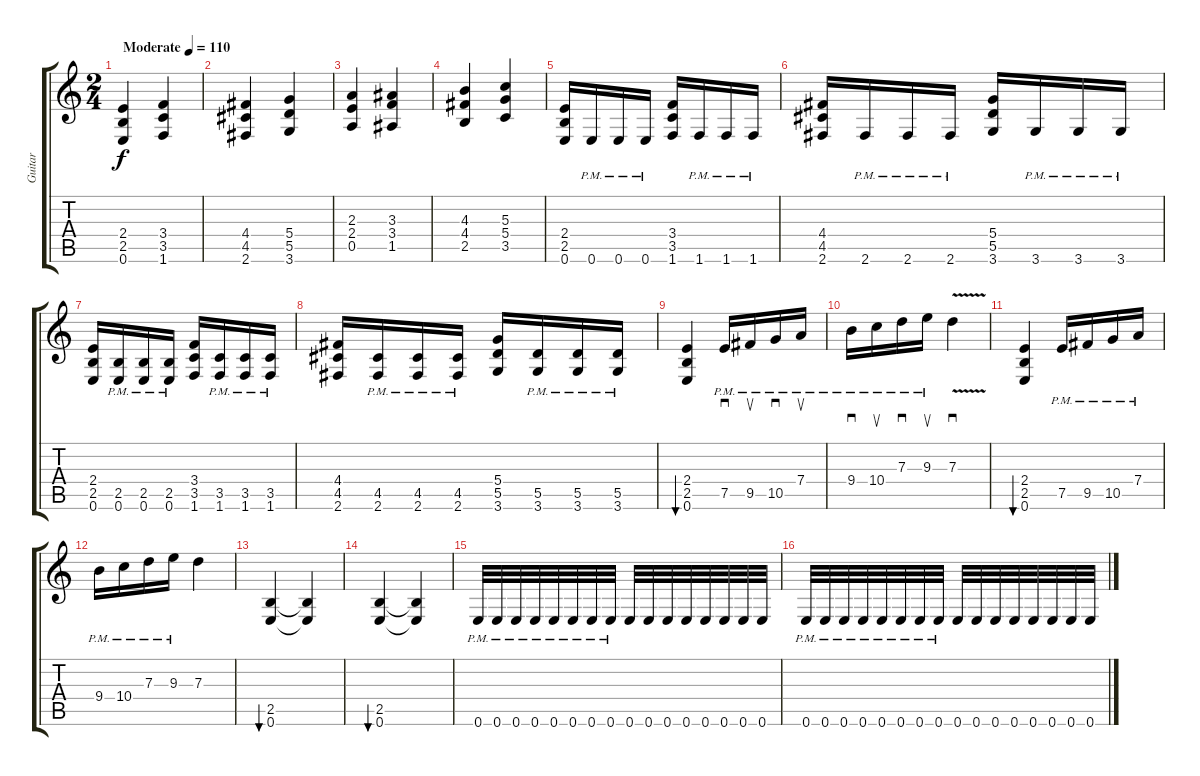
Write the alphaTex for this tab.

\track ("Guitar" "Guitar") {instrument distortionguitar}
\staff {score tabs}
\tuning (E4 B3 G3 D3 A2 E2) {hide}
\ts (2 4)
\tempo (110 "Moderate")
\clef g2
\ks c
(2.4 2.5 0.6).4{dy f instrument distortionguitar} (3.4 3.5 1.6).4 |
(4.4 4.5 2.6).4 (5.4 5.5 3.6).4 |
(2.3 2.4 0.5).4 (3.3 3.4 1.5).4 |
(4.3 4.4 2.5).4 (5.3 5.4 3.5).4 |
(2.4 2.5 0.6).16 0.6{pm}.16 0.6{pm}.16 0.6{pm}.16 (3.4 3.5 1.6).16 1.6{pm}.16 1.6{pm}.16 1.6{pm}.16 |
(4.4 4.5 2.6).16 2.6{pm}.16 2.6{pm}.16 2.6{pm}.16 (5.4 5.5 3.6).16 3.6{pm}.16 3.6{pm}.16 3.6{pm}.16 |
(2.4 2.5 0.6).16 (2.5{pm} 0.6{pm}).16 (2.5{pm} 0.6{pm}).16 (2.5{pm} 0.6{pm}).16 (3.4 3.5 1.6).16 (3.5{pm} 1.6{pm}).16 (3.5{pm} 1.6{pm}).16 (3.5{pm} 1.6{pm}).16 |
(4.4 4.5 2.6).16 (4.5{pm} 2.6{pm}).16 (4.5{pm} 2.6{pm}).16 (4.5{pm} 2.6{pm}).16 (5.4 5.5 3.6).16 (5.5{pm} 3.6{pm}).16 (5.5{pm} 3.6{pm}).16 (5.5{pm} 3.6{pm}).16 |
(2.4 2.5 0.6).4{bu 60} 7.5{pm}.16{sd} 9.5{pm}.16{su} 10.5{pm}.16{sd} 7.4{pm}.16{su} |
9.4{pm}.16{sd} 10.4{pm}.16{su} 7.3{pm}.16{sd} 9.3{pm}.16{su} 7.3{v}.4{sd} |
(2.4 2.5 0.6).4{bu 60} 7.5{pm}.16 9.5{pm}.16 10.5{pm}.16 7.4{pm}.16 |
9.4{pm}.16 10.4{pm}.16 7.3{pm}.16 9.3{pm}.16 7.3.4 |
(2.5 0.6).4{bu 60} (2.5{t} 0.6{t}).4 |
(2.5 0.6).4{bu 60} (2.5{t} 0.6{t}).4 |
0.6{pm}.32 0.6{pm}.32 0.6{pm}.32 0.6{pm}.32 0.6{pm}.32 0.6{pm}.32 0.6{pm}.32 0.6{pm}.32 0.6.32 0.6.32 0.6.32 0.6.32 0.6.32 0.6.32 0.6.32 0.6.32 |
0.6{pm}.32 0.6{pm}.32 0.6{pm}.32 0.6{pm}.32 0.6{pm}.32 0.6{pm}.32 0.6{pm}.32 0.6{pm}.32 0.6.32 0.6.32 0.6.32 0.6.32 0.6.32 0.6.32 0.6.32 0.6.32
